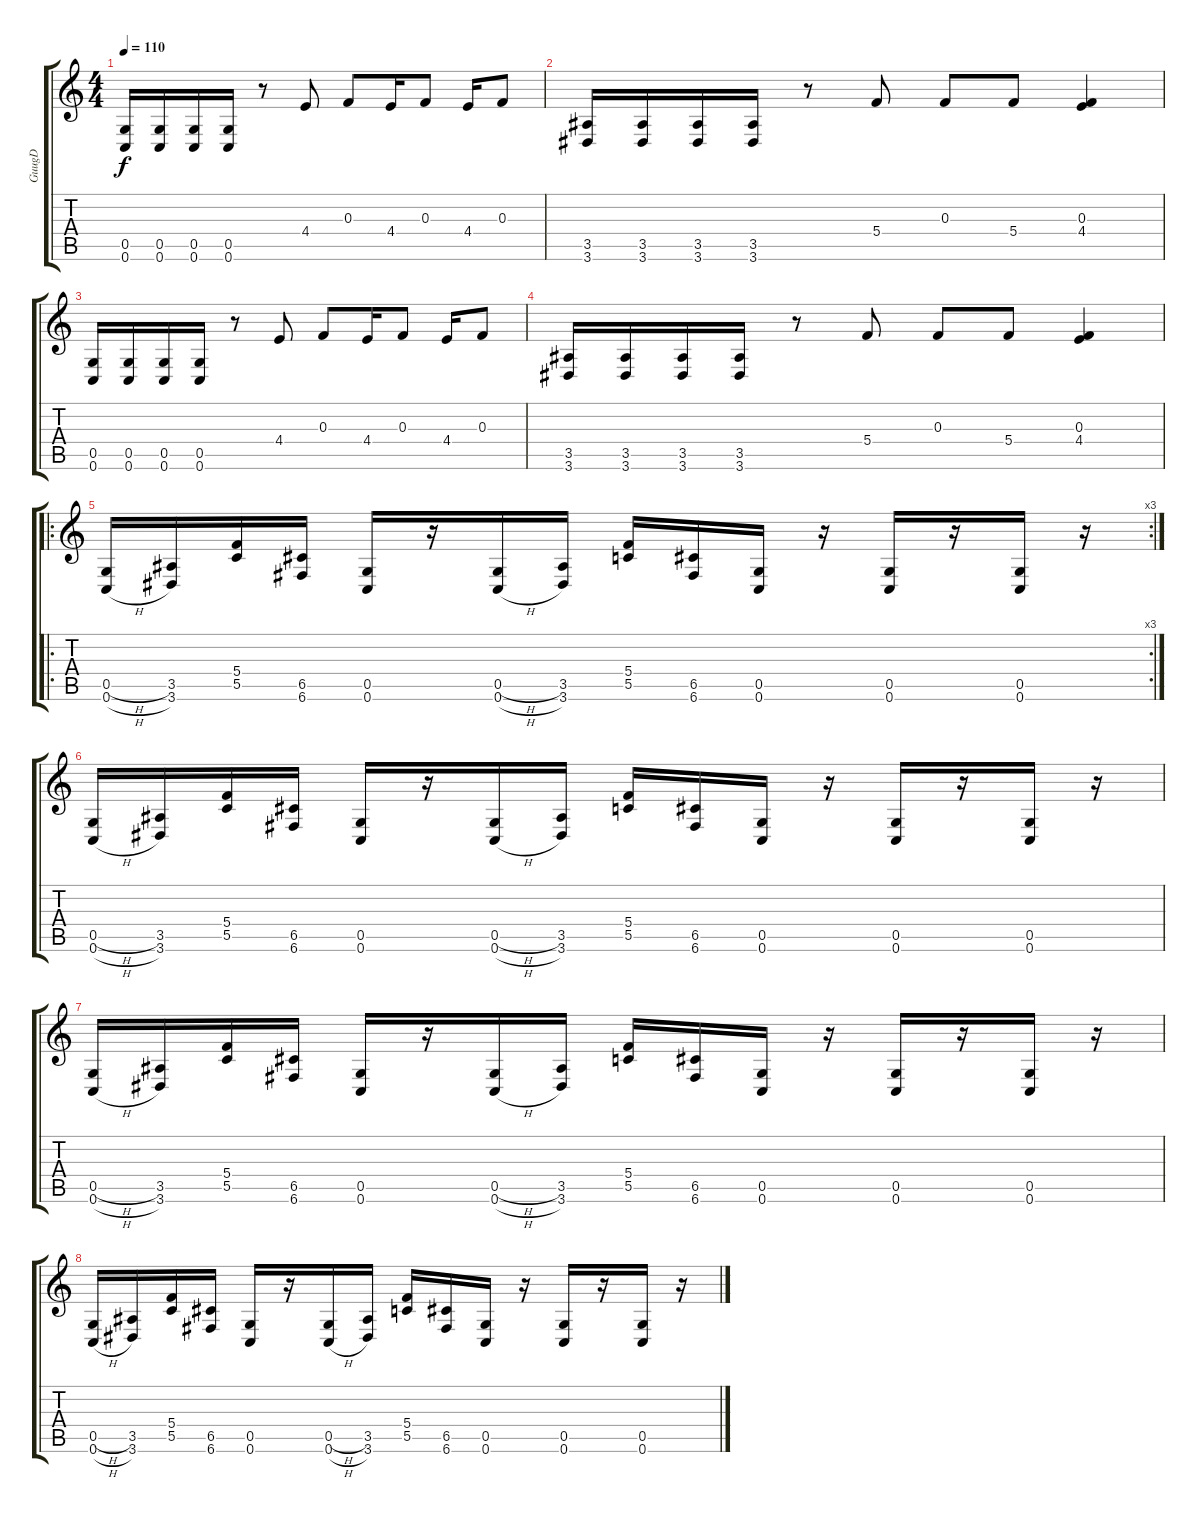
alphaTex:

\track ("GuugD" "GuugD") {instrument overdrivenguitar}
\staff {score tabs}
\tuning (D4 A3 F3 C3 G2 C2) {hide}
\ts (4 4)
\tempo 110
\clef g2
\ks c
(0.5 0.6).16{dy f} (0.5 0.6).16 (0.5 0.6).16 (0.5 0.6).16 r.8 4.4.8 0.3.8 4.4.16 0.3.8 4.4.16 0.3.8 |
(3.5 3.6).16 (3.5 3.6).16 (3.5 3.6).16 (3.5 3.6).16 r.8 5.4.8 0.3.8 5.4.8 (0.3 4.4).4 |
(0.5 0.6).16 (0.5 0.6).16 (0.5 0.6).16 (0.5 0.6).16 r.8 4.4.8 0.3.8 4.4.16 0.3.8 4.4.16 0.3.8 |
(3.5 3.6).16 (3.5 3.6).16 (3.5 3.6).16 (3.5 3.6).16 r.8 5.4.8 0.3.8 5.4.8 (0.3 4.4).4 |
\ro
\rc 3
(0.5{h} 0.6{h}).16 (3.5 3.6).16 (5.4 5.5).16 (6.5 6.6).16 (0.5 0.6).16 r.16 (0.5{h} 0.6{h}).16 (3.5 3.6).16 (5.4 5.5).16 (6.5 6.6).16 (0.5 0.6).16 r.16 (0.5 0.6).16 r.16 (0.5 0.6).16 r.16 |
(0.5{h} 0.6{h}).16 (3.5 3.6).16 (5.4 5.5).16 (6.5 6.6).16 (0.5 0.6).16 r.16 (0.5{h} 0.6{h}).16 (3.5 3.6).16 (5.4 5.5).16 (6.5 6.6).16 (0.5 0.6).16 r.16 (0.5 0.6).16 r.16 (0.5 0.6).16 r.16 |
(0.5{h} 0.6{h}).16 (3.5 3.6).16 (5.4 5.5).16 (6.5 6.6).16 (0.5 0.6).16 r.16 (0.5{h} 0.6{h}).16 (3.5 3.6).16 (5.4 5.5).16 (6.5 6.6).16 (0.5 0.6).16 r.16 (0.5 0.6).16 r.16 (0.5 0.6).16 r.16 |
(0.5{h} 0.6{h}).16 (3.5 3.6).16 (5.4 5.5).16 (6.5 6.6).16 (0.5 0.6).16 r.16 (0.5{h} 0.6{h}).16 (3.5 3.6).16 (5.4 5.5).16 (6.5 6.6).16 (0.5 0.6).16 r.16 (0.5 0.6).16 r.16 (0.5 0.6).16 r.16
